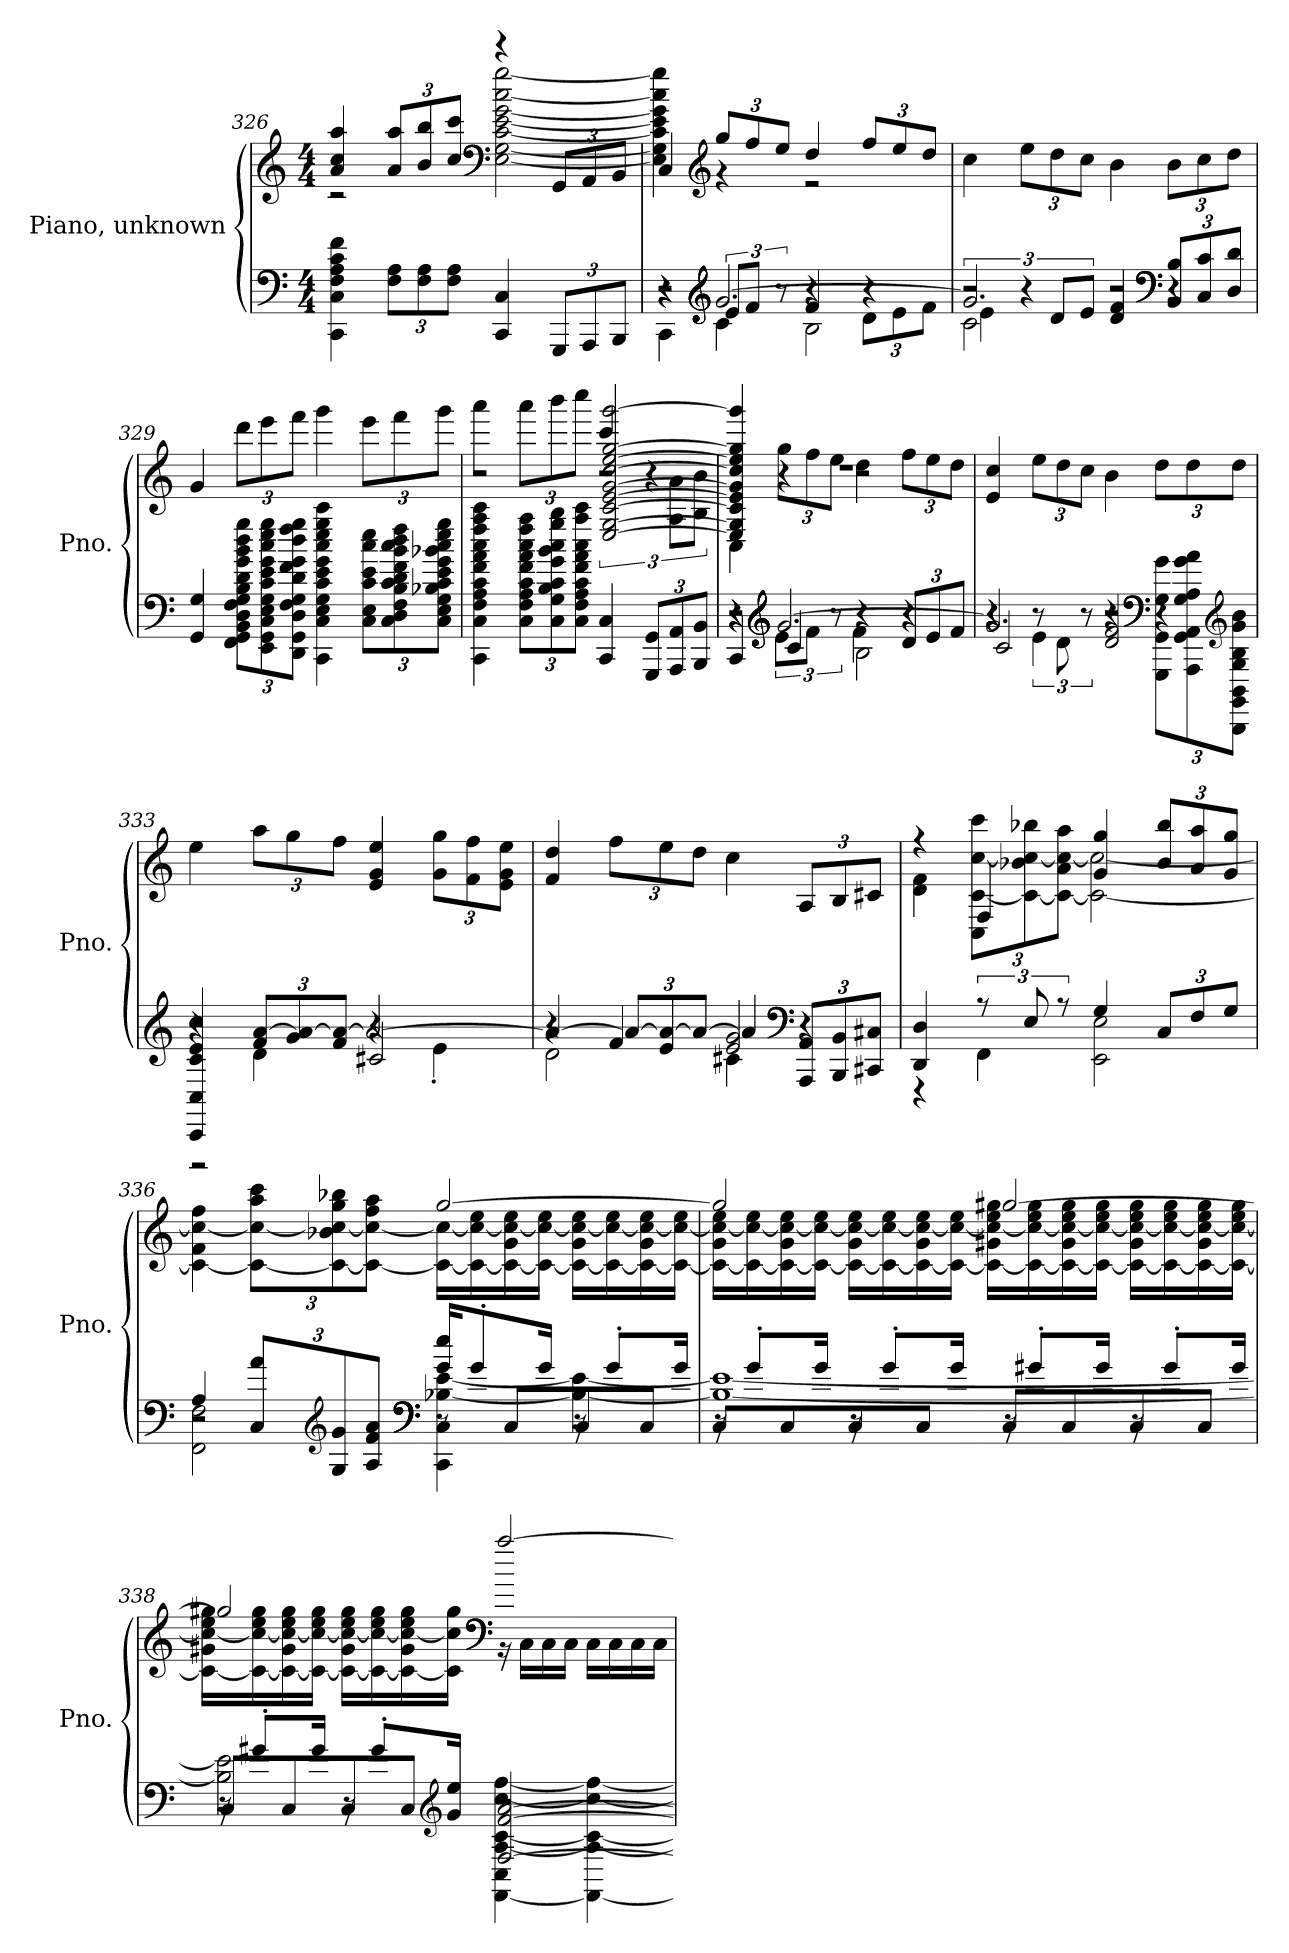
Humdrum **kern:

**kern	**kern
*part1	*part1
*staff2	*staff1
*I"Piano, unknown	*
*I'Pno.	*
*clefF4	*clefG2
*k[]	*k[]
*M4/4	*M4/4
=326	=326
*	*^
4CC\ 4C\ 4F\ 4A\ 4c\ 4f\	4a/ 4cc/ 4aa/	2r
*Xbrackettup	*Xbrackettup	*
12F\ 12A\L	12a/ 12aa/L	.
12F\ 12A\	12b/ 12bb/	.
12F\ 12A\J	12cc/ 12ccc/J	.
*	*clefF4	*
4CC/ 4C/	4r	[2E\ [2G\ [2c\ [2e\ [2g\ [2cc\ [2gg\
12GGG/L	12GG/L	.
12AAA/	12AA/	.
12BBB/J	12BB/J	.
=327	=327	=327
*^	*	*
*	*^	*	*
*	*	*^	*	*
4r	2r	4r	4CC\	4C/	4E\] 4G\] 4c\] 4e\] 4g\] 4cc\] 4gg\]
*clefG2	*	*	*	*clefG2	*
*	*	*brackettup	*	*	*
[2.g/	.	12e/L	4c\	12gg/L	4r
.	.	12f/J	.	12ff/	.
.	.	12r	.	12ee/J	.
.	2B\	4f/	4r	4dd/	2r
*	*	*	*Xbrackettup	*	*
.	.	4r	12d\L	12ff/L	.
.	.	.	12e\	12ee/	.
.	.	.	12f\J	12dd/J	.
*	*	*	*	*v	*v
!!LO:LB:g=z
=328	=328	=328	=328	=328
*	*	*brackettup	*	*
2.g/]	2c\	3r	4e\	4cc\
.	.	.	4r	12ee\L
.	.	12d/L	.	12dd\
.	.	12e/J	.	12cc\J
.	2r	4d/ 4f/	2r	4b\
*clefF4	*	*	*	*
*	*	*Xbrackettup	*	*
4r	.	12BB/ 12B/L	.	12b\L
.	.	12C/ 12c/	.	12cc\
.	.	12D/ 12d/J	.	12dd\J
*v	*v	*v	*v	*
=329	=329
4GG/ 4G/	4g/
12FF\ 12GG\ 12BB\ 12D\ 12F\ 12G\ 12B\ 12d\ 12g\ 12b\ 12dd\ 12gg\L	12ddd\L
12EE\ 12GG\ 12C\ 12E\ 12G\ 12c\ 12e\ 12g\ 12cc\ 12ee\ 12gg\	12eee\
12DD\ 12GG\ 12D\ 12F\ 12G\ 12d\ 12f\ 12g\ 12dd\ 12ff\ 12gg\J	12fff\J
4CC\ 4C\ 4E\ 4G\ 4c\ 4e\ 4g\ 4cc\ 4ee\ 4gg\ 4ccc\	4ggg\
12C\ 12E\ 12c\ 12e\ 12cc\ 12ee\L	12eee\L
12C\ 12D\ 12F\ 12B\ 12c\ 12d\ 12f\ 12b\ 12cc\ 12dd\ 12ff\	12fff\
12C\ 12E\ 12G\ 12B-X\ 12c\ 12e\ 12g\ 12b-X\ 12cc\ 12ee\ 12gg\J	12ggg\J
=330	=330
*	*^
*	*	*^
4CC\ 4C\ 4F\ 4A\ 4c\ 4f\ 4a\ 4cc\ 4ff\ 4aa\ 4ccc\	2r	4aaa\	2r
12C\ 12F\ 12A\ 12c\ 12f\ 12a\ 12cc\ 12ff\ 12aa\L	.	12aaa\L	.
12C\ 12G\ 12B\ 12c\ 12g\ 12b\ 12cc\ 12gg\ 12bb\	.	12bbb\	.
12C\ 12F\ 12A\ 12c\ 12f\ 12a\ 12cc\ 12aa\ 12ccc\J	.	12cccc\J	.
*	*	*brackettup	*
4CC/ 4C/	4ccc/	3r	[2E/ [2G/ [2c/ [2e/ [2g/ [2cc/ [2ee/ [2gg/ [2ggg/
12GGG/ 12GG/L	4r	.	.
12AAA/ 12AA/	.	12A\ 12a\L	.
12BBB/ 12BB/J	.	12B\ 12b\J	.
!!LO:LB:g=z	!!	!!
=331	=331	=331	=331
*^	*	*	*
*	*^	*	*	*
*	*	*^	*	*	*
4r	2r	4CC/	4r	1r	4C\	4E/] 4G/] 4c/] 4e/] 4g/] 4cc/] 4ee/] 4gg/] 4ggg/]
*clefG2	*	*	*	*	*	*
*	*	*	*brackettup	*	*Xbrackettup	*
[2.g/	.	4c/	12e\L	.	12gg\L	4r
.	.	.	12f\J	.	12ff\	.
.	.	.	12r	.	12ee\J	.
.	2B\	4r	4f\	.	4dd\	2r
*	*	*Xbrackettup	*	*	*	*
.	.	12d/L	4r	.	12ff\L	.
.	.	12e/	.	.	12ee\	.
.	.	12f/J	.	.	12dd\J	.
*	*	*	*	*v	*v	*v
=332	=332	=332	=332	=332
2.g/]	4r	2c/	4r	4e/ 4cc/
*	*	*	*brackettup	*
.	4e\	.	12r	12ee\L
.	.	.	12d\	12dd\
.	.	.	12r	12cc\J
.	2r	2d/ 2f/	4r	4b\
*clefF4	*	*	*	*
*	*	*	*Xbrackettup	*
4r	.	.	12GGG\ 12GG\ 12G\ 12g\L	12dd\L
.	.	.	12AAA\ 12GG\ 12AA\ 12G\ 12A\ 12g\ 12a\	12dd\
*clefG2	*	*	*	*
.	.	.	12BBB\ 12GG\ 12BB\ 12G\ 12B\ 12g\ 12b\J	12dd\J
*	*	*v	*v	*
=333	=333	=333	=333
2r	4r	4CC/ 4C/ 4c/ 4e/ 4cc/	4ee\
.	4d\	12f/ [12a/L	12aa\L
.	.	12g/ 12a/_	12gg\
.	.	12f/ 12a/_J	12ff\J
2c#X/	4r	2a/_	4e/ 4g/ 4ee/
.	4e'\	.	12g\ 12gg\L
.	.	.	12f\ 12ff\
.	.	.	12e\ 12g\ 12ee\J
!!LO:PB:g=z
=334	=334	=334	=334
4r	2d\	4a/_	4f/ 4dd/
4f/	.	12a/L_	12ff\L
.	.	12e/ 12a/_	12ee\
.	.	12a/J_	12dd\J
2e/ 2g/	4c#X\	4a/]	4cc\
*clefF4	*	*	*
.	4r	12AAA/ 12AA/L	12A/L
.	.	12BBB/ 12BB/	12B/
.	.	12CC#X/ 12C#X/J	12c#X/J
*	*v	*v	*
=335	=335	=335
*	*	*^
4DD/ 4D/	4r	4r	4d\ 4f\
*brackettup	*	*	*
12r	4FF\	4F/	12C\ [12c\ [12cc\ 12ccc\L
12E/	.	.	12c\_ 12b-X\ 12cc\_ 12bb-X\
12r	.	.	12c\_ 12a\ 12cc\_ 12aa\J
4G/	2EE\ 2E\	4g/ 4gg/	2c\_ 2cc\_
*Xbrackettup	*	*	*
12C/L	.	12b-/ 12bb-/L	.
12F/	.	12a/ 12aa/	.
12G/J	.	12g/ 12gg/J	.
!!LO:LB:g=z	!!
=336	=336	=336	=336
*	*^	*	*
4A/	2FF\ 2F\	2r	2r	4c\_ 4f\ 4cc\_ 4ff\
12C/ 12a/L	.	.	.	12c\_ 12cc\_ 12aa\ 12ccc\L
*clefG2	*	*	*	*
12G/ 12g/	.	.	.	12c\_ 12b-X\ 12cc\_ 12gg\ 12bb-X\
12A/ 12f/ 12a/J	.	.	.	12c\_ 12cc\_ 12ff\ 12aa\J
*clefF4	*	*	*	*
16g/ 16ee/KL	4CC\ 4C\ [4B-X\ [4e\	8r	[2gg/	16c\_ 16cc\_LL
8g'/	.	.	.	16c\_ 16cc\_ 16ee\
.	.	8C/L	.	16c\_ 16g\ 16cc\_ 16ee\
16g/Jk	.	.	.	16c\_ 16cc\_ 16ee\JJ
16r	4B-\_ 4e\_	8C/	.	16c\_ 16g\ 16cc\_ 16ee\LL
8g'/L	.	.	.	16c\_ 16cc\_ 16ee\
.	.	8C/J	.	16c\_ 16g\ 16cc\_ 16ee\
16g/Jk	.	.	.	16c\_ 16cc\_ 16ee\JJ
!!LO:LB:g=z	!!
=337	=337	=337	=337	=337
16r	1B-_ 1e_	8C/L	2gg/]	16c\_ 16g\ 16cc\_ 16ee\LL
8g'/L	.	.	.	16c\_ 16cc\_ 16ee\
.	.	8C/	.	16c\_ 16g\ 16cc\_ 16ee\
16g/Jk	.	.	.	16c\_ 16cc\_ 16ee\JJ
16r	.	8C/	.	16c\_ 16g\ 16cc\_ 16ee\LL
8g'/L	.	.	.	16c\_ 16cc\_ 16ee\
.	.	8C/J	.	16c\_ 16g\ 16cc\_ 16ee\
16g/Jk	.	.	.	16c\_ 16cc\_ 16ee\JJ
16r	.	8C/L	[2gg/	16c\_ 16g#X\ 16cc\_ 16ee\ 16gg#X\LL
8g#X'/L	.	.	.	16c\_ 16cc\_ 16ee\ 16gg#\
.	.	8C/	.	16c\_ 16g#\ 16cc\_ 16ee\ 16gg#\
16g#/Jk	.	.	.	16c\_ 16cc\_ 16ee\ 16gg#\JJ
16r	.	8C/	.	16c\_ 16g#\ 16cc\_ 16ee\ 16gg#\LL
8g#'/L	.	.	.	16c\_ 16cc\_ 16ee\ 16gg#\
.	.	8C/J	.	16c\_ 16g#\ 16cc\_ 16ee\ 16gg#\
16g#/Jk	.	.	.	16c\_ 16cc\_ 16ee\ 16gg#\JJ
!!LO:LB:g=z	!!
=338	=338	=338	=338	=338
16r	2B-\] 2e\]	8C/L	2gg/]	16c\_ 16g#X\ 16cc\_ 16ee\ 16gg#X\LL
8g#X'/L	.	.	.	16c\_ 16cc\_ 16ee\ 16gg#\
.	.	8C/	.	16c\_ 16g#\ 16cc\_ 16ee\ 16gg#\
16g#/Jk	.	.	.	16c\_ 16cc\_ 16ee\ 16gg#\JJ
16r	.	8C/	.	16c\_ 16g#\ 16cc\_ 16ee\ 16gg#\LL
8g#'/L	.	.	.	16c\_ 16cc\_ 16ee\ 16gg#\
.	.	8C/J	.	16c\_ 16g#\ 16cc\_ 16ee\ 16gg#\
*clefG2	*	*	*	*
16g#/ 16ee/Jk	.	.	.	16c\] 16cc\] 16gg#\JJ
*	*	*	*clefF4	*
[2F/ [2f/ [2a/	[4FF\ 4C\ [4A\ [4c\ [4cc\ [4ff\	2r	[2aa/	16r
.	.	.	.	16C\LL
.	.	.	.	16C\
.	.	.	.	16C\JJ
.	4FF\_ 4A\_ 4c\_ 4cc\_ 4ff\_	.	.	16C\LL
.	.	.	.	16C\
.	.	.	.	16C\
.	.	.	.	16C\JJ
*v	*v	*v	*	*
*	*v	*v
=	=
*-	*-
